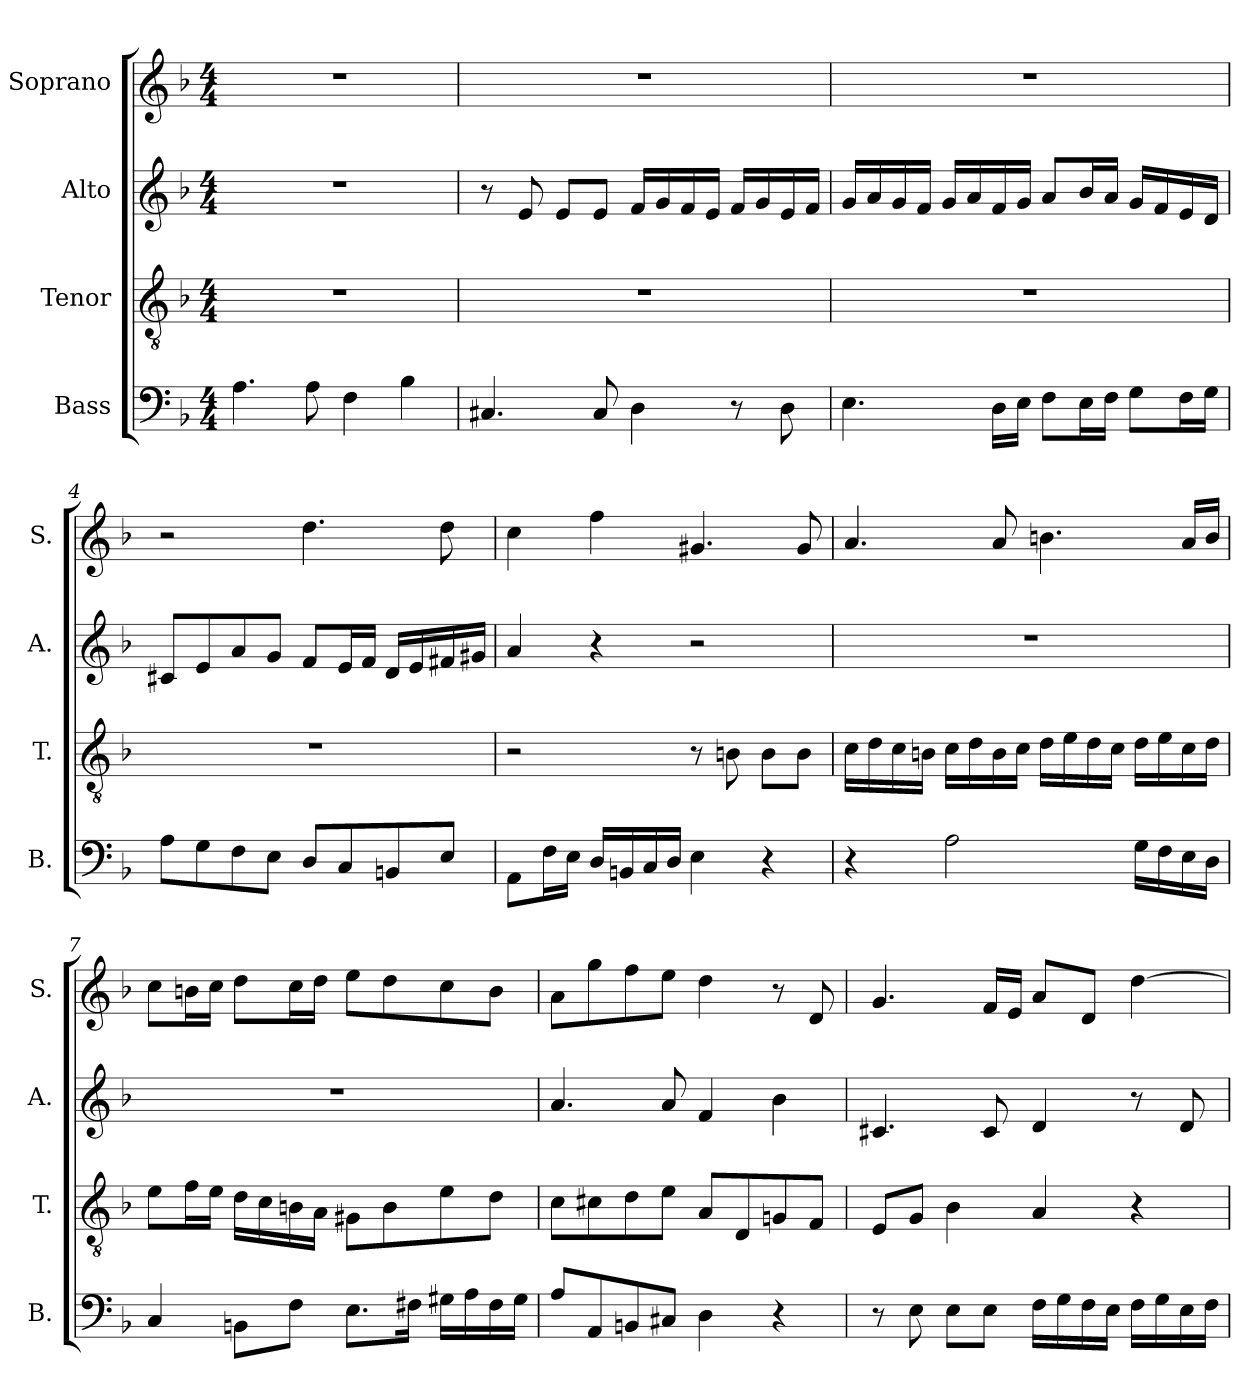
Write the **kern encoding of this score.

**kern	**kern	**kern	**kern
*part4	*part3	*part2	*part1
*staff4	*staff3	*staff2	*staff1
*I"Bass	*I"Tenor	*I"Alto	*I"Soprano
*I'B.	*I'T.	*I'A.	*I'S.
*clefF4	*clefGv2	*clefG2	*clefG2
*	*ITrd7c12	*	*
*k[b-]	*k[b-]	*k[b-]	*k[b-]
*F:	*F:	*F:	*F:
*M4/4	*M4/4	*M4/4	*M4/4
*MM120	*MM120	*MM120	*MM120
=1	=1	=1	=1
4.A\	1r	1r	1r
8A\	.	.	.
4F\	.	.	.
4B-\	.	.	.
=2	=2	=2	=2
4.C#X/	1r	8r	1r
.	.	8e/	.
.	.	8e/L	.
8C#/	.	8e/J	.
4D\	.	16f/LL	.
.	.	16g/	.
.	.	16f/	.
.	.	16e/JJ	.
8r	.	16f/LL	.
.	.	16g/	.
8D\	.	16e/	.
.	.	16f/JJ	.
=3	=3	=3	=3
4.E\	1r	16g/LL	1r
.	.	16a/	.
.	.	16g/	.
.	.	16f/JJ	.
.	.	16g/LL	.
.	.	16a/	.
16D\LL	.	16f/	.
16E\JJ	.	16g/JJ	.
8F\L	.	8a/L	.
16E\L	.	16b-/L	.
16F\JJ	.	16a/JJ	.
8G\L	.	16g/LL	.
.	.	16f/	.
16F\L	.	16e/	.
16G\JJ	.	16d/JJ	.
=4	=4	=4	=4
8A\L	1r	8c#X/L	2r
8G\	.	8e/	.
8F\	.	8a/	.
8E\J	.	8g/J	.
8D/L	.	8f/L	4.dd\
8C/	.	16e/L	.
.	.	16f/JJ	.
8BBn/	.	16d/LL	.
.	.	16e/	.
8E/J	.	16f#X/	8dd\
.	.	16g#X/JJ	.
!!LO:LB:g=z
=5	=5	=5	=5
8AA\L	2r	4a/	4cc\
16F\L	.	.	.
16E\JJ	.	.	.
16D/LL	.	4r	4ff\
16BBn/	.	.	.
16C/	.	.	.
16D/JJ	.	.	.
4E\	8r	2r	4.g#X/
.	8BBn\	.	.
4r	8BB\L	.	.
.	8BB\J	.	8g#/
=6	=6	=6	=6
4r	16C\LL	1r	4.a/
.	16D\	.	.
.	16C\	.	.
.	16BBn\JJ	.	.
2A\	16C\LL	.	.
.	16D\	.	.
.	16BB\	.	8a/
.	16C\JJ	.	.
.	16D\LL	.	4.bn\
.	16E\	.	.
.	16D\	.	.
.	16C\JJ	.	.
16G\LL	16D\LL	.	.
16F\	16E\	.	.
16E\	16C\	.	16a/LL
16D\JJ	16D\JJ	.	16b/JJ
=7	=7	=7	=7
4C/	8E\L	1r	8cc\L
.	16F\L	.	16bn\L
.	16E\JJ	.	16cc\JJ
8BBn\L	16D\LL	.	8dd\L
.	16C\	.	.
8F\J	16BBn\	.	16cc\L
.	16AA\JJ	.	16dd\JJ
8.E\L	8GG#X\L	.	8ee\L
.	8BB\	.	8dd\
16F#X\Jk	.	.	.
16G#X\LL	8E\	.	8cc\
16A\	.	.	.
16F#\	8D\J	.	8b\J
16G#\JJ	.	.	.
!!LO:LB:g=z
=8	=8	=8	=8
8A/L	8C\L	4.a/	8a\L
8AA/	8C#X\	.	8gg\
8BBn/	8D\	.	8ff\
8C#X/J	8E\J	8a/	8ee\J
4D\	8AA/L	4f/	4dd\
.	8DD/	.	.
4r	8GGn/	4b-\	8r
.	8FF/J	.	8d/
!!LO:LB:g=z
=9	=9	=9	=9
8r	8EE/L	4.c#X/	4.g/
8E\	8GG/J	.	.
8E\L	4BB-\	.	.
8E\J	.	8c#/	16f/LL
.	.	.	16e/JJ
16F\LL	4AA/	4d/	8a/L
16G\	.	.	.
16F\	.	.	8d/J
16E\JJ	.	.	.
16F\LL	4r	8r	[4dd\
16G\	.	.	.
16E\	.	8d/	.
16F\JJ	.	.	.
=	=	=	=
*-	*-	*-	*-
